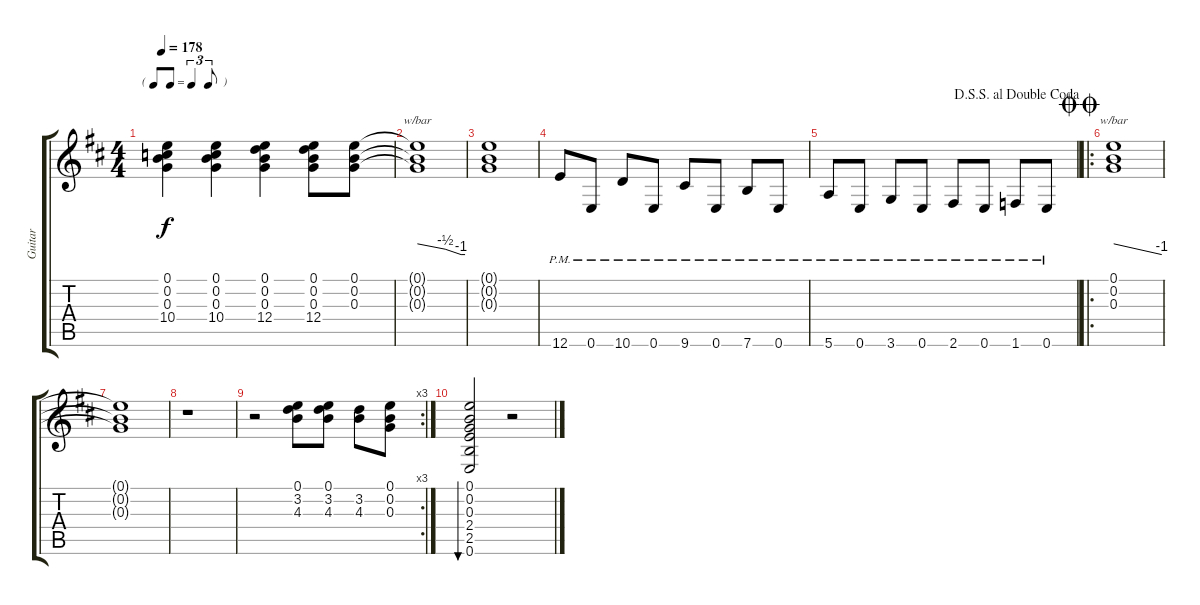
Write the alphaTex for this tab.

\track ("Guitar" "Guitar") {instrument electricguitarjazz}
\staff {score tabs}
\tuning (E4 B3 G3 D3 A2 E2) {hide}
\ts (4 4)
\tf triplet8th
\tempo 178
\clef g2
\ks d
(0.1 0.2 0.3 10.4).4{dy f} (0.1 0.2 0.3 10.4).4 (0.1 0.2 0.3 12.4).4 (0.1 0.2 0.3 12.4).8 (0.1 0.2 0.3).8 |
(0.1{t} 0.2{t} 0.3{t}).1{tbe (custom default 0 0 35 -2 55 -4 60 -4)} |
(0.1{t} 0.2{t} 0.3{t}).1 |
12.6{pm}.8 0.6{pm}.8 10.6{pm}.8 0.6{pm}.8 9.6{pm}.8 0.6{pm}.8 7.6{pm}.8 0.6{pm}.8 |
\jump dalsegnosegnoaldoublecoda
5.6{pm}.8 0.6{pm}.8 3.6{pm}.8 0.6{pm}.8 2.6{pm}.8 0.6{pm}.8 1.6{pm}.8 0.6{pm}.8 |
\ro
\jump doublecoda
(0.1 0.2 0.3).1{tbe (dive default 0 0 60 -4)} |
(0.1{t} 0.2{t} 0.3{t}).1 |
r.1 |
\rc 3
r.2 (0.1 3.2 4.3).8 (0.1 3.2 4.3).8 (3.2 4.3).8 (0.1 0.2 0.3).8 |
(0.1 0.2 0.3 2.4 2.5 0.6).2{bu 60} r.2
